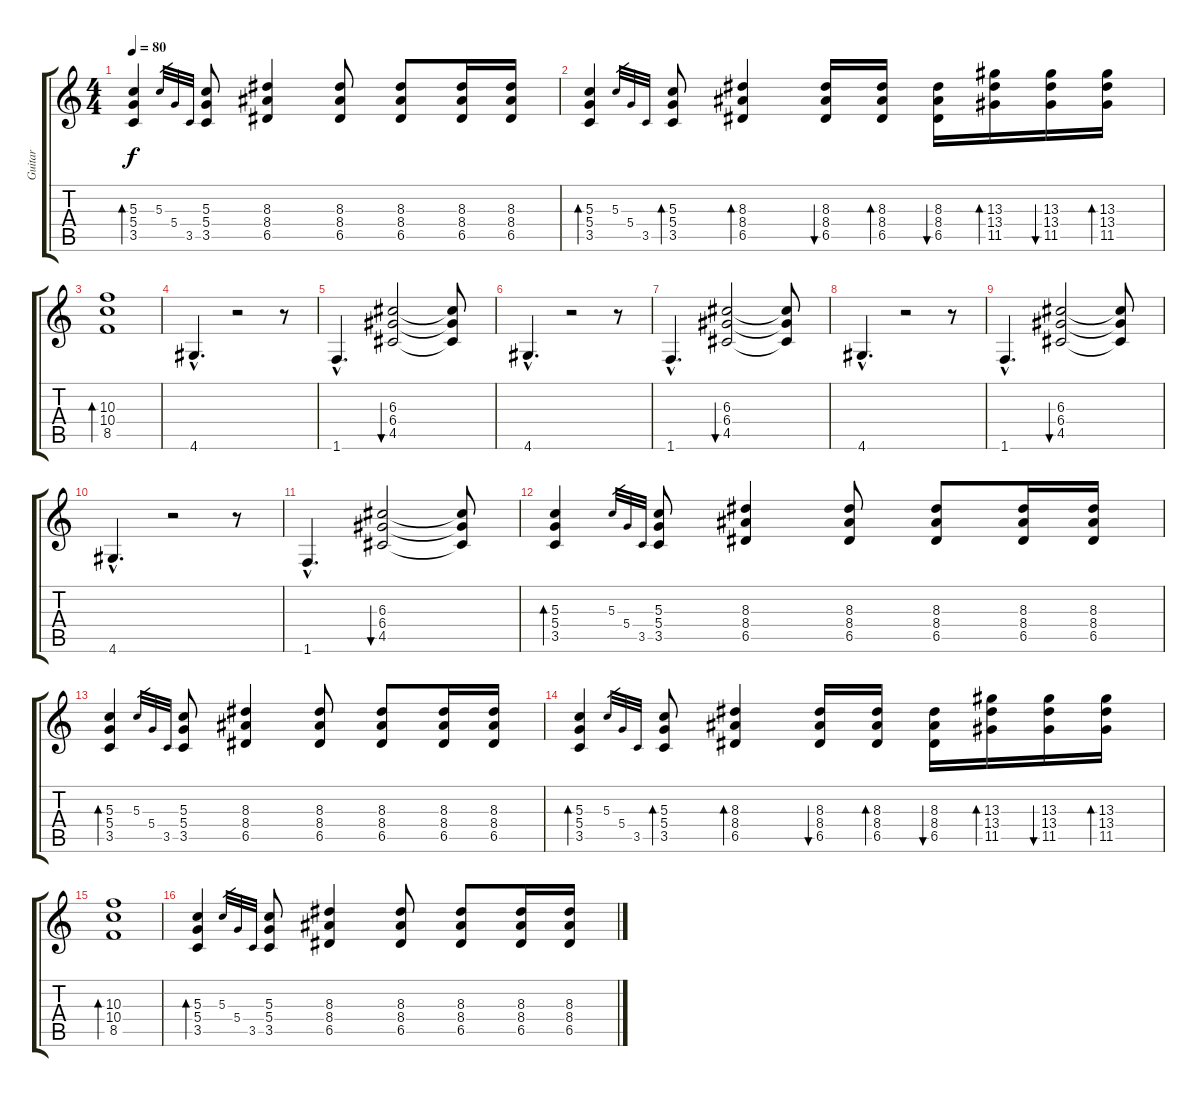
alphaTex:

\track ("Guitar" "Guitar") {instrument electricguitarjazz}
\staff {score tabs}
\tuning (E4 B3 G3 D3 A2 E2) {hide}
\ts (4 4)
\tempo 80
\clef g2
\ks c
(5.3 5.4 3.5).4{bd 120 dy f} 5.3.32{gr} 5.4.32{gr} 3.5.32{gr} (5.3 5.4 3.5).8 (8.3 8.4 6.5).4 (8.3 8.4 6.5).8 (8.3 8.4 6.5).8 (8.3 8.4 6.5).16 (8.3 8.4 6.5).16 |
(5.3 5.4 3.5).4{bd 120} 5.3.32{gr} 5.4.32{gr} 3.5.32{gr} (5.3 5.4 3.5).8{bd 120} (8.3 8.4 6.5).4{bd 120} (8.3 8.4 6.5).16{bu 120} (8.3 8.4 6.5).16{bd 120} (8.3 8.4 6.5).16{bu 120} (13.3 13.4 11.5).16{bd 120} (13.3 13.4 11.5).16{bu 120} (13.3 13.4 11.5).16{bd 120} |
(10.3 10.4 8.5).1{bd 120} |
4.6{hac}.4{d} r.2 r.8 |
1.6{hac}.4{d} (6.3 6.4 4.5).2{bu 240} (6.3{t} 6.4{t} 4.5{t}).8 |
4.6{hac}.4{d} r.2 r.8 |
1.6{hac}.4{d} (6.3 6.4 4.5).2{bu 240} (6.3{t} 6.4{t} 4.5{t}).8 |
4.6{hac}.4{d} r.2 r.8 |
1.6{hac}.4{d} (6.3 6.4 4.5).2{bu 240} (6.3{t} 6.4{t} 4.5{t}).8 |
4.6{hac}.4{d} r.2 r.8 |
1.6{hac}.4{d} (6.3 6.4 4.5).2{bu 240} (6.3{t} 6.4{t} 4.5{t}).8 |
(5.3 5.4 3.5).4{bd 120} 5.3.32{gr} 5.4.32{gr} 3.5.32{gr} (5.3 5.4 3.5).8 (8.3 8.4 6.5).4 (8.3 8.4 6.5).8 (8.3 8.4 6.5).8 (8.3 8.4 6.5).16 (8.3 8.4 6.5).16 |
(5.3 5.4 3.5).4{bd 120} 5.3.32{gr} 5.4.32{gr} 3.5.32{gr} (5.3 5.4 3.5).8 (8.3 8.4 6.5).4 (8.3 8.4 6.5).8 (8.3 8.4 6.5).8 (8.3 8.4 6.5).16 (8.3 8.4 6.5).16 |
(5.3 5.4 3.5).4{bd 120} 5.3.32{gr} 5.4.32{gr} 3.5.32{gr} (5.3 5.4 3.5).8{bd 120} (8.3 8.4 6.5).4{bd 120} (8.3 8.4 6.5).16{bu 120} (8.3 8.4 6.5).16{bd 120} (8.3 8.4 6.5).16{bu 120} (13.3 13.4 11.5).16{bd 120} (13.3 13.4 11.5).16{bu 120} (13.3 13.4 11.5).16{bd 120} |
(10.3 10.4 8.5).1{bd 120} |
(5.3 5.4 3.5).4{bd 120} 5.3.32{gr} 5.4.32{gr} 3.5.32{gr} (5.3 5.4 3.5).8 (8.3 8.4 6.5).4 (8.3 8.4 6.5).8 (8.3 8.4 6.5).8 (8.3 8.4 6.5).16 (8.3 8.4 6.5).16
